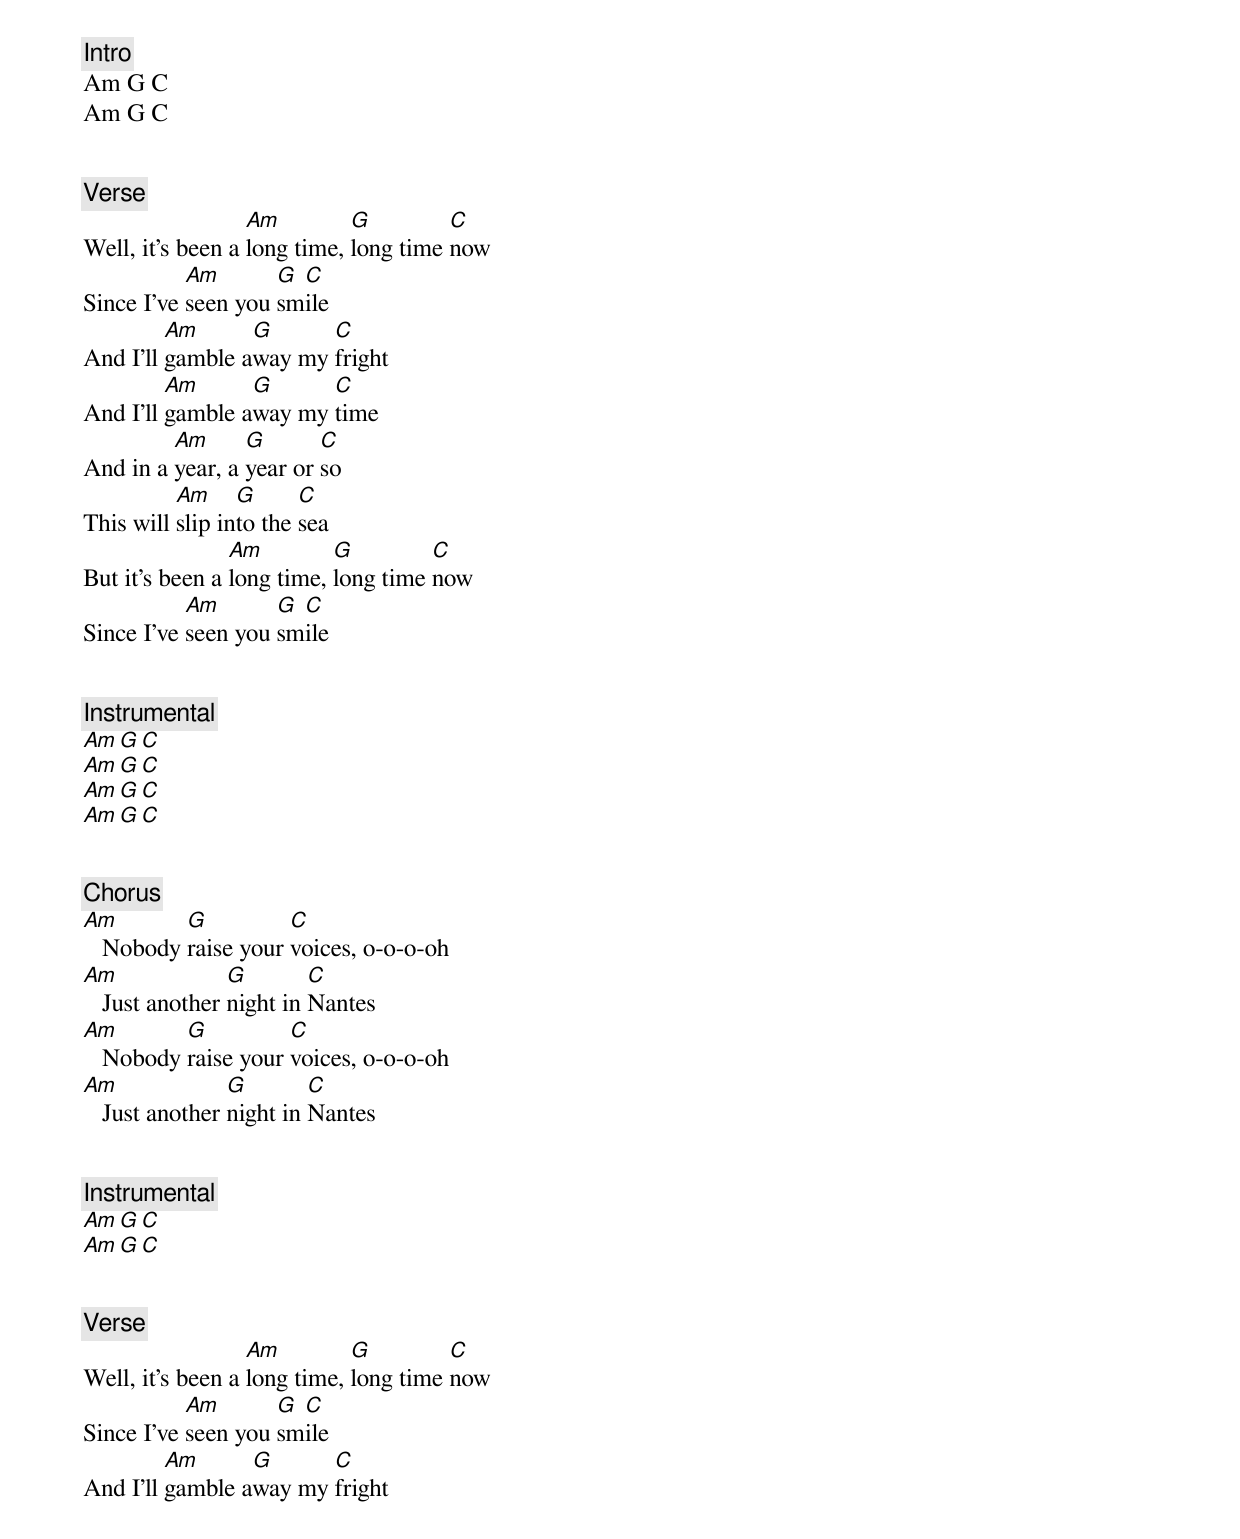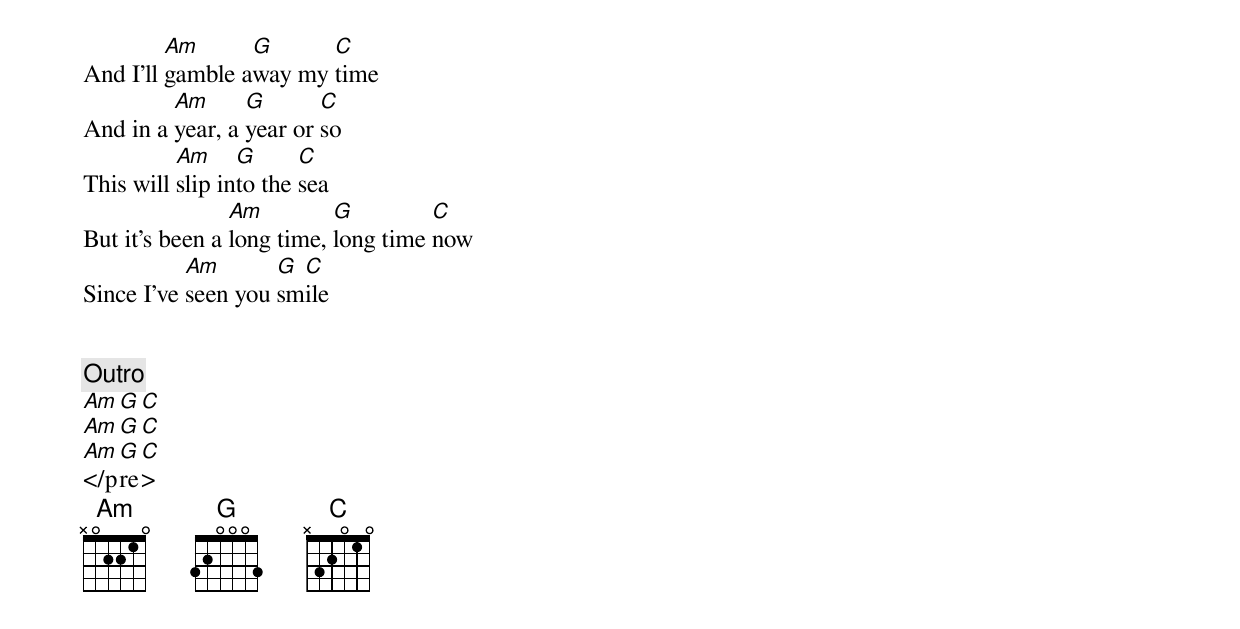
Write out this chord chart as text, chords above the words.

<pre>

[Intro]
Am G C
Am G C


[Verse]
                  Am         G         C
Well, it's been a long time, long time now
           Am       G C
Since I've seen you smile
         Am      G      C
And I'll gamble away my fright
         Am      G      C
And I'll gamble away my time
         Am      G       C
And in a year, a year or so
          Am     G      C
This will slip into the sea
                Am         G         C
But it's been a long time, long time now
           Am       G C
Since I've seen you smile


[Instrumental]
Am G C
Am G C
Am G C
Am G C


[Chorus]
Am        G          C
   Nobody raise your voices, o-o-o-oh
Am              G        C
   Just another night in Nantes
Am        G          C
   Nobody raise your voices, o-o-o-oh
Am              G        C
   Just another night in Nantes


[Instrumental]
Am G C
Am G C


[Verse]
                  Am         G         C
Well, it's been a long time, long time now
           Am       G C
Since I've seen you smile
         Am      G      C
And I'll gamble away my fright
         Am      G      C
And I'll gamble away my time
         Am      G       C
And in a year, a year or so
          Am     G      C
This will slip into the sea
                Am         G         C
But it's been a long time, long time now
           Am       G C
Since I've seen you smile


[Outro]
Am G C
Am G C
Am G C
</pre>
